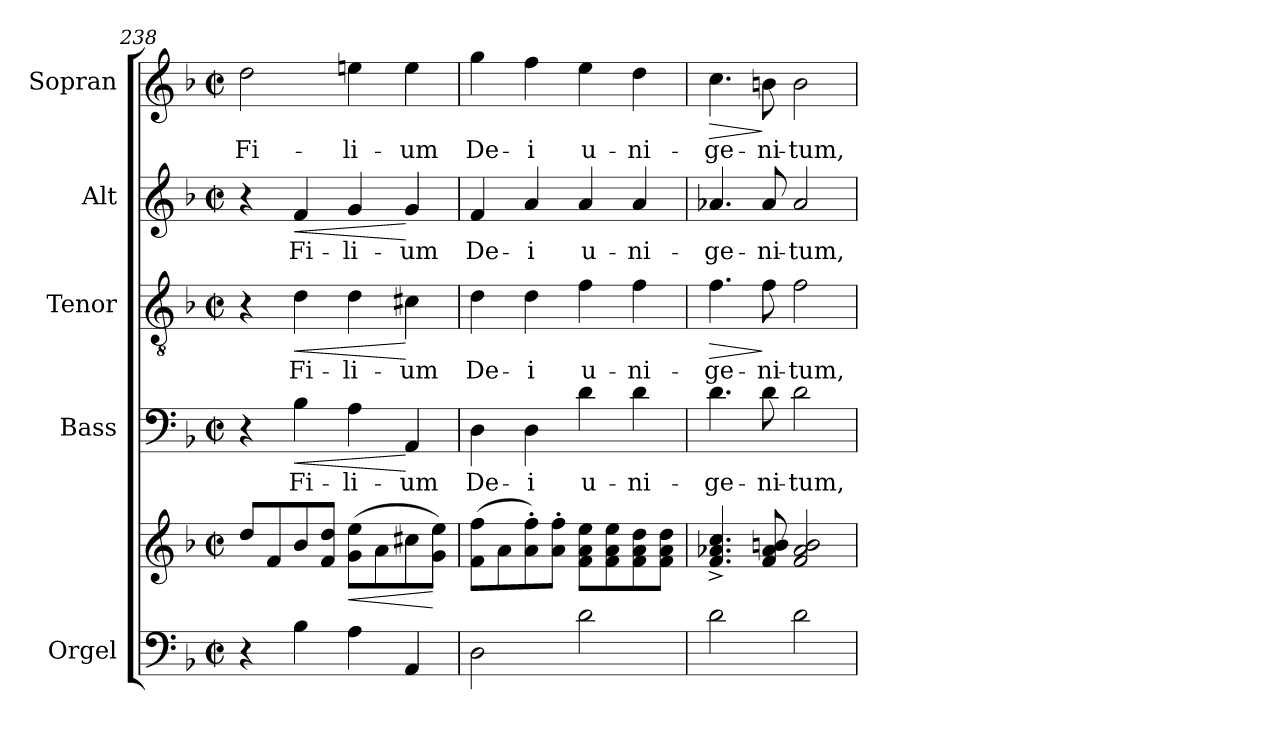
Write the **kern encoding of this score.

**kern	**kern	**dynam	**kern	**text	**dynam	**kern	**text	**dynam	**kern	**text	**dynam	**kern	**text	**dynam
*part5	*part5	*part5	*part4	*part4	*part4	*part3	*part3	*part3	*part2	*part2	*part2	*part1	*part1	*part1
*staff6	*staff5	*staff5/6	*staff4	*staff4	*staff4	*staff3	*staff3	*staff3	*staff2	*staff2	*staff2	*staff1	*staff1	*staff1
*I"Orgel	*	*	*I"Bass	*	*	*I"Tenor	*	*	*I"Alt	*	*	*I"Sopran	*	*
*I'Org.	*	*	*I'B.	*	*	*I'T.	*	*	*I'A.	*	*	*I'S.	*	*
!!LO:LB:g=z
*clefF4	*clefG2	*	*clefF4	*	*	*clefGv2	*	*	*clefG2	*	*	*clefG2	*	*
*k[b-]	*k[b-]	*	*k[b-]	*	*	*k[b-]	*	*	*k[b-]	*	*	*k[b-]	*	*
*F:	*F:	*	*F:	*	*	*F:	*	*	*F:	*	*	*F:	*	*
*M2/2	*M2/2	*	*M2/2	*	*	*M2/2	*	*	*M2/2	*	*	*M2/2	*	*
*met(c|)	*met(c|)	*	*met(c|)	*	*	*met(c|)	*	*	*met(c|)	*	*	*met(c|)	*	*
=238	=238	=238	=238	=238	=238	=238	=238	=238	=238	=238	=238	=238	=238	=238
!	!	!	!	!	!	!	!	!	!	!	!	!	!LO:LY:b	!
4r	8dd/L	.	4r	.	.	4r	.	.	4r	.	.	2dd\	Fi-	.
.	8f/	.	.	.	.	.	.	.	.	.	.	.	.	.
!	!	!	!	!LO:LY:b	!LO:HP:b	!	!LO:LY:b	!LO:HP:b	!	!LO:LY:b	!LO:HP:b	!	!	!
4B-\	8b-/	.	4B-\	Fi-	<	4d\	Fi-	<	4f/	Fi-	<	.	.	.
.	8f/ 8dd/J	.	.	.	.	.	.	.	.	.	.	.	.	.
!	!	!LO:HP:b	!	!LO:LY:b	!	!	!LO:LY:b	!	!	!LO:LY:b	!	!	!LO:LY:b	!
4A\	(>8g\ 8ee\L	<	4A\	-li-	.	4d\	-li-	.	4g/	-li-	.	4een\	-li-	.
.	8a\	.	.	.	.	.	.	.	.	.	.	.	.	.
!	!	!	!	!LO:LY:b	!	!	!LO:LY:b	!	!	!LO:LY:b	!	!	!LO:LY:b	!
4AA/	8cc#X\	.	4AA/	-um	[	4c#X\	-um	[	4g/	-um	[	4ee\	-um	.
.	8g\ 8ee\J)	[	.	.	.	.	.	.	.	.	.	.	.	.
=239	=239	=239	=239	=239	=239	=239	=239	=239	=239	=239	=239	=239	=239	=239
!	!	!	!	!LO:LY:b	!	!	!LO:LY:b	!	!	!LO:LY:b	!	!	!LO:LY:b	!
2D\	(>8f\ 8ff\L	.	4D\	De-	.	4d\	De-	.	4f/	De-	.	4gg\	De-	.
.	8a\	.	.	.	.	.	.	.	.	.	.	.	.	.
!	!	!	!	!LO:LY:b	!	!	!LO:LY:b	!	!	!LO:LY:b	!	!	!LO:LY:b	!
.	8a\'> 8ff\'>)	.	4D\	-i	.	4d\	-i	.	4a/	-i	.	4ff\	-i	.
.	8a\'> 8ff\'>J	.	.	.	.	.	.	.	.	.	.	.	.	.
!	!	!	!	!LO:LY:b	!	!	!LO:LY:b	!	!	!LO:LY:b	!	!	!LO:LY:b	!
2d\	8f\ 8a\ 8ee\L	.	4d\	u-	.	4f\	u-	.	4a/	u-	.	4ee\	u-	.
.	8f\ 8a\ 8ee\	.	.	.	.	.	.	.	.	.	.	.	.	.
!	!	!	!	!LO:LY:b	!	!	!LO:LY:b	!	!	!LO:LY:b	!	!	!LO:LY:b	!
.	8f\ 8a\ 8dd\	.	4d\	-ni-	.	4f\	-ni-	.	4a/	-ni-	.	4dd\	-ni-	.
.	8f\ 8a\ 8dd\J	.	.	.	.	.	.	.	.	.	.	.	.	.
=240	=240	=240	=240	=240	=240	=240	=240	=240	=240	=240	=240	=240	=240	=240
!	!	!	!	!LO:LY:b	!	!	!LO:LY:b	!LO:HP:b	!	!LO:LY:b	!	!	!LO:LY:b	!LO:HP:b
2d\	4.f/^< 4.a-X/^< 4.cc/^<	.	4.d\	-ge-	.	4.f\	-ge-	>	4.a-X/	-ge-	.	4.cc\	-ge-	>
!	!	!	!	!LO:LY:b	!	!	!LO:LY:b	!	!	!LO:LY:b	!	!	!LO:LY:b	!
.	8f/ 8a-/ 8bn/	.	8d\	-ni-	.	8f\	-ni-	]	8a-/	-ni-	.	8bn\	-ni-	]
!	!	!	!	!LO:LY:b	!	!	!LO:LY:b	!	!	!LO:LY:b	!	!	!LO:LY:b	!
2d\	2f/ 2a-/ 2b/	.	2d\	-tum,	.	2f\	-tum,	.	2a-/	-tum,	.	2b\	-tum,	.
=	=	=	=	=	=	=	=	=	=	=	=	=	=	=
*-	*-	*-	*-	*-	*-	*-	*-	*-	*-	*-	*-	*-	*-	*-
